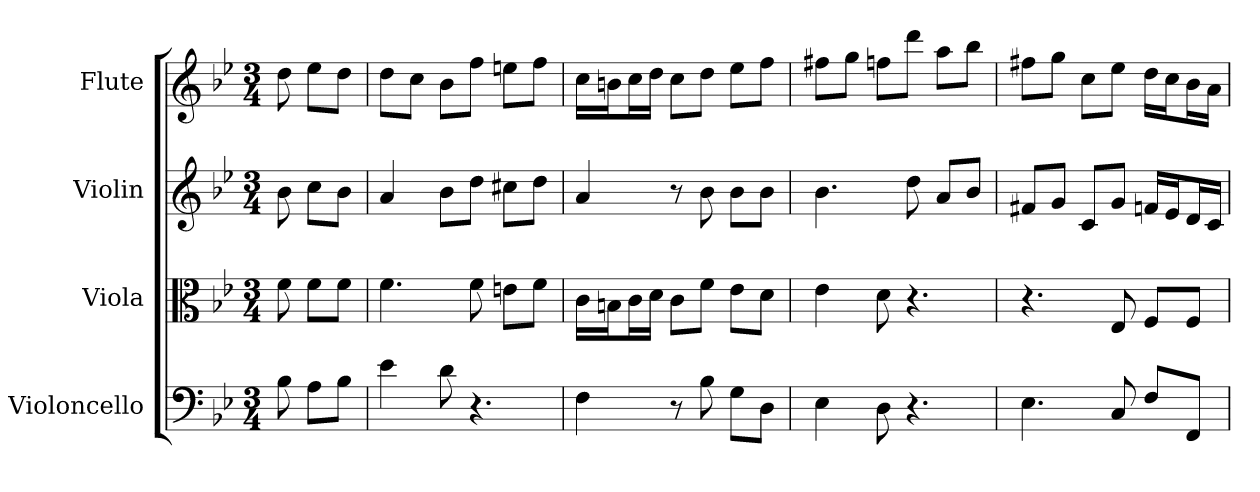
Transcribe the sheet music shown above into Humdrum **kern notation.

**kern	**kern	**kern	**kern
*part4	*part3	*part2	*part1
*staff4	*staff3	*staff2	*staff1
*I"Violoncello	*I"Viola	*I"Violin	*I"Flute
*I'Vc	*I'Vla	*I'Vln	*I'Fl
*clefF4	*clefC3	*	*
*k[b-e-]	*k[b-e-]	*k[b-e-]	*k[b-e-]
*B-:	*B-:	*B-:	*B-:
*M3/4	*M3/4	*M3/4	*M3/4
*MM150	*MM150	*MM150	*MM150
=	=	=	=
8B-	8f	8b-	8dd
8A\L	8f\L	8ccL	8ee-L
8B-\J	8f\J	8b-J	8ddJ
=1	=1	=1	=1
4e-	4.f	4a	8ddL
.	.	.	8ccJ
8d	.	8b-L	8b-L
4.r	8f	8ddJ	8ffJ
.	8en\L	8cc#XL	8eenL
.	8f\J	8ddJ	8ffJ
=2	=2	=2	=2
4F	16c\LL	4a	16ccLL
.	16Bn\J	.	16bnJ
.	16c\L	.	16ccL
.	16d\JJ	.	16ddJJ
8r	8c\L	8r	8ccL
8B-	8f\J	8b-	8ddJ
8G\L	8e-\L	8b-L	8ee-L
8D\J	8d\J	8b-J	8ffJ
=3	=3	=3	=3
4E-	4e-	4.b-	8ff#XL
.	.	.	8ggJ
8D	8d	.	8ffnL
4.r	4.r	8dd	8dddJ
.	.	8aL	8aaL
.	.	8b-J	8bb-J
=4	=4	=4	=4
4.E-	4.r	8f#XL	8ff#XL
.	.	8gJ	8ggJ
.	.	8cL	8ccL
8C	8E-	8gJ	8ee-J
8F/L	8F/L	16fnLL	16ddLL
.	.	16e-J	16ccJ
8FF/J	8F/J	16dL	16b-L
.	.	16cJJ	16aJJ
=	=	=	=
*-	*-	*-	*-
